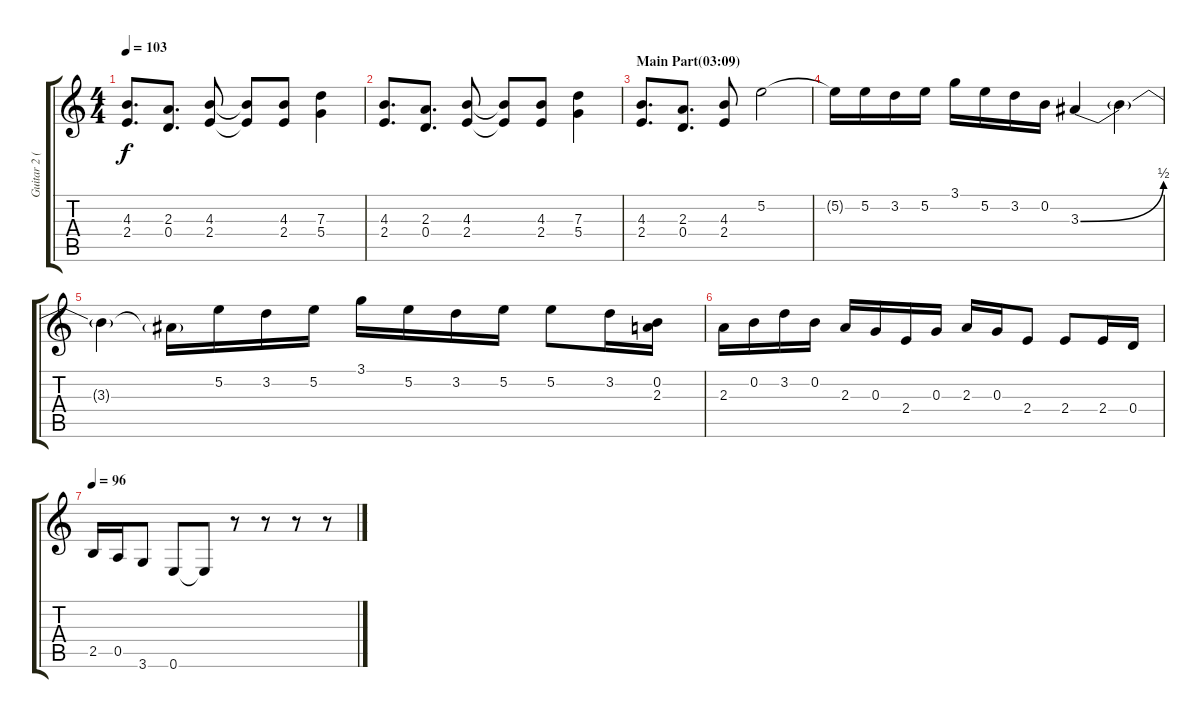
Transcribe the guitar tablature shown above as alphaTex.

\track ("Guitar 2 (B. Whitford)" "Guitar 2 (") {instrument distortionguitar}
\staff {score tabs}
\tuning (E4 B3 G3 D3 A2 E2) {hide}
\ts (4 4)
\tempo 103
\clef g2
\ks c
(4.3 2.4).8{d dy f} (2.3 0.4).8{d} (4.3 2.4).8 (4.3{t} 2.4{t}).8 (4.3 2.4).8 (7.3 5.4).4 |
(4.3 2.4).8{d} (2.3 0.4).8{d} (4.3 2.4).8 (4.3{t} 2.4{t}).8 (4.3 2.4).8 (7.3 5.4).4 |
\section ("" "Main Part(03:09)")
(4.3 2.4).8{d} (2.3 0.4).8{d} (4.3 2.4).8 5.2.2 |
5.2{t}.16 5.2.16 3.2.16 5.2.16 3.1.16 5.2.16 3.2.16 0.2.16 3.3{be (bend 0 0 60 2)}.4 3.3{t}.4 |
3.3{t}.4 3.3{t}.16 5.2.16 3.2.16 5.2.16 3.1.16 5.2.16 3.2.16 5.2.16 5.2.8 3.2.16 (0.2 2.3).16 |
2.3.16 0.2.16 3.2.16 0.2.16 2.3.16 0.3.16 2.4.16 0.3.16 2.3.16 0.3.16 2.4.8 2.4.8 2.4.16 0.4.16 |
\tempo 96
2.5.16 0.5.16 3.6.8 0.6.8 0.6{t}.8 r.8{volume 9} r.8 r.8 r.8
